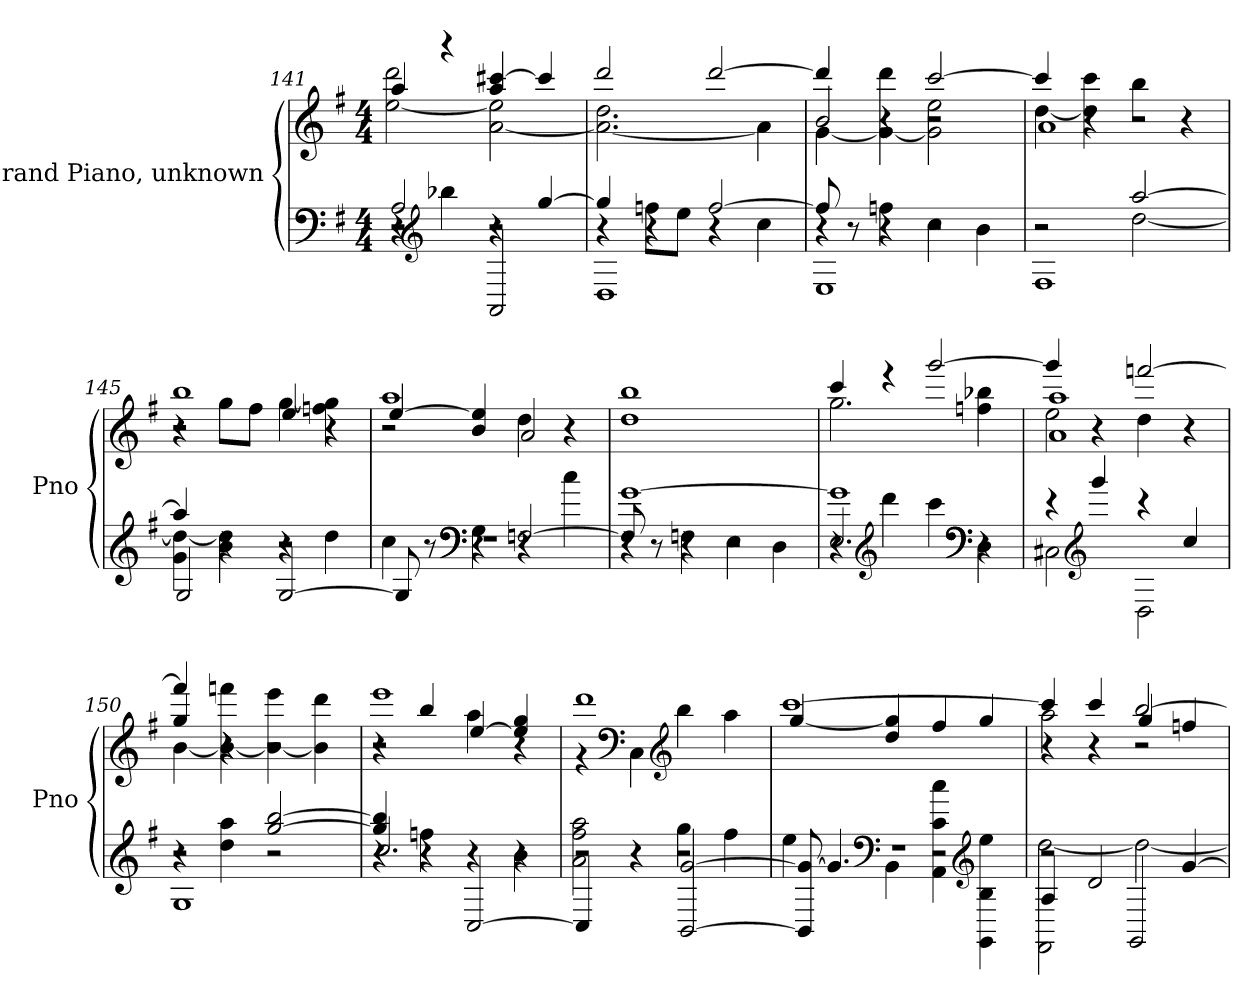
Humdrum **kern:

**kern	**kern
*part1	*part1
*staff2	*staff1
*I"Grand Piano, unknown	*
*I'Pno	*
*clefF4	*clefG2
*k[f#]	*k[f#]
*M4/4	*M4/4
=141	=141
*^	*^
*	*^	*	*
2r	4r	2A/	4aa/	[2ee\ 2ddd\
*clefG2	*	*	*	*
.	4bb-X\	.	4r	.
4r	2r	2AA/	4aa/ [4ccc#X/	[2a\ 2ee\]
[4gg/	.	.	4ccc#/]	.
=142	=142	=142	=142	=142
4gg/]	4r	1D	2ddd/	2.a\_ 2.dd\
4r	8ffn\L	.	.	.
.	8ee\J	.	.	.
[2ff/	4r	.	[2ddd/	.
.	4cc\	.	.	4a\]
!!LO:LB:g=z
=143	=143	=143	=143	=143
*	*	*	*	*^
8ff/]	4r	1E	4ddd/]	[4g\	2b/
8r	.	.	.	.	.
4r	4ffn\	.	4r	4g\_ 4ddd\	.
2r	4cc\	.	[2ccc/	2g\] 2ee\	2r
.	4b\	.	.	.	.
=144	=144	=144	=144	=144	=144
2r	2r	1F#	4ccc/]	[4dd\	1a
.	.	.	4r	4dd\] 4ccc\	.
[2aa/	[2dd\	.	2r	4bb\	.
.	.	.	.	4r	.
=145	=145	=145	=145	=145	=145
4aa/]	4g\ 4dd\_	2G/	1bb	4r	2r
4r	4b\ 4dd\]	.	.	8gg\L	.
.	.	.	.	8ff#\J	.
2r	4r	[2G/	.	[4gg\	4ee/
.	4dd\	.	.	4ffn\ 4gg\]	4r
=146	=146	=146	=146	=146	=146
1r	4cc\	8G/]	1aa	2r	[4ee/
.	.	8r	.	.	.
*clefF4	*	*	*	*	*
.	4G\	4r	.	.	4b/ 4ee/]
.	4r	[2Fn/	.	4dd\	2a/
.	4cc\	.	.	4r	.
*	*	*	*v	*v	*v
=147	=147	=147	=147
[1g	4r	8F/]	1dd 1bb
.	.	8r	.
.	4Fn\	4r	.
.	4E\	2r	.
.	4D\	.	.
!!LO:LB:g=z
=148	=148	=148	=148
*	*	*	*^
1g]	4r	2.E/	4ccc/	2.gg\
*clefG2	*	*	*	*
.	4ddd\	.	4r	.
.	4ccc\	.	[2ggg/	.
*clefF4	*	*	*	*
.	4D\	4r	.	4ffn\ 4bb-X\
*	*v	*v	*	*
=149	=149	=149	=149
*	*	*	*^
4r	2C#X\	4ggg/]	2ee\	1a 1aa
*clefG2	*	*	*	*
4ggg/	.	4r	.	.
4r	2D\	[2fffn/	4dd\	.
4cc/	.	.	4r	.
=150	=150	=150	=150	=150
*	*^	*	*	*
2r	4r	1G	4fff/]	[4b\	4gg/
.	4dd\ 4aa\	.	4r	4b\_ 4fffn\	4r
[2gg/ [2bb/	2r	.	2r	4b\_ 4eee\	2r
.	.	.	.	4b\] 4ddd\	.
=151	=151	=151	=151	=151	=151
4gg/] 4bb/]	4r	2.cc/	1eee	2r	4r
4r	4ffn\	.	.	.	4bb/
[2C/	4r	.	.	4aa\	[4ee/
.	4b\	4r	.	4r	4ee/] 4gg/
*	*	*	*	*v	*v
=152	=152	=152	=152	=152
4C/]	2a\ 2ff#\ 2aa\	2r	1ddd	4r
*	*	*	*clefF4	*
4r	.	.	.	4C\
*	*	*	*clefG2	*
2r	4gg\	[2BB/ [2g/	.	4bb\
.	4ff#\	.	.	4aa\
!!LO:LB:g=z	!!
=153	=153	=153	=153	=153
1r	4ee\	8BB/] 8g/_	[1ccc	[4gg/
.	.	4.g/]	.	.
*clefF4	*	*	*	*
.	4BB\	.	.	4dd/ 4gg/]
.	4AA\ 4c\ 4cc\	2r	.	4ff#/
*clefG2	*	*	*	*
.	4GG\ 4B\ 4ee\	.	.	4gg/
=154	=154	=154	=154	=154
*	*	*	*	*^
4A/	2FF#\ [2dd\	2r	4ccc/]	2aa\	4r
2d/	.	.	4r	.	4ccc/
.	2dd\_	2GG/	[2bb/	2r	4gg/
[4g/	.	.	.	.	4ffn/
*v	*v	*v	*	*	*
*	*v	*v	*v
=	=
*-	*-
